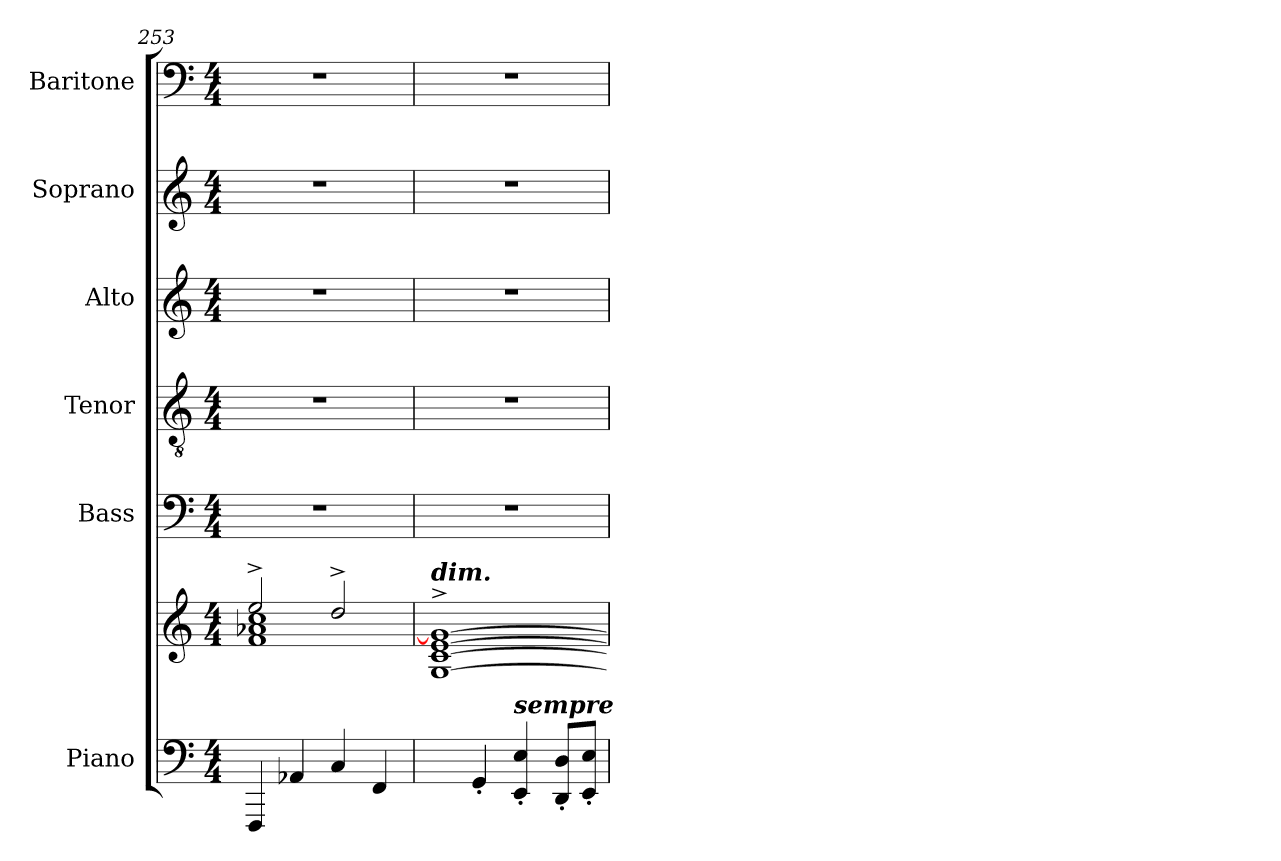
**kern	**kern	**kern	**kern	**kern	**kern	**kern
*part6	*part6	*part5	*part4	*part3	*part2	*part1
*staff7	*staff6	*staff5	*staff4	*staff3	*staff2	*staff1
*I"Piano	*	*I"Bass	*I"Tenor	*I"Alto	*I"Soprano	*I"Baritone
*	*	*I'B	*I'T	*I'A	*I'S	*
*clefF4	*clefG2	*clefF4	*clefGv2	*clefG2	*clefG2	*clefF4
*k[]	*k[]	*k[]	*k[]	*k[]	*k[]	*k[]
*M4/4	*M4/4	*M4/4	*M4/4	*M4/4	*M4/4	*M4/4
=253	=253	=253	=253	=253	=253	=253
*	*^	*	*	*	*	*
4FFF/	2ee^/	1f 1a-X 1cc	1r	1r	1r	1r	1r
4AA-X/	.	.	.	.	.	.	.
4C/	2dd^/	.	.	.	.	.	.
4FF/	.	.	.	.	.	.	.
=254	=254	=254	=254	=254	=254	=254	=254
!	!LO:TX:a:Bi:t=dim.	!	!	!	!	!	!
4ryy	[1G^ [1c^ [1e^ 1g_^	1ryy	1r	1r	1r	1r	1r
4GG'/	.	.	.	.	.	.	.
!LO:TX:a:Bi:t=sempre	!	!	!	!	!	!	!
4EE/' 4E/'	.	.	.	.	.	.	.
8DD/' 8D/'L	.	.	.	.	.	.	.
8EE/' 8E/'J	.	.	.	.	.	.	.
*	*v	*v	*	*	*	*	*
=	=	=	=	=	=	=
*-	*-	*-	*-	*-	*-	*-
